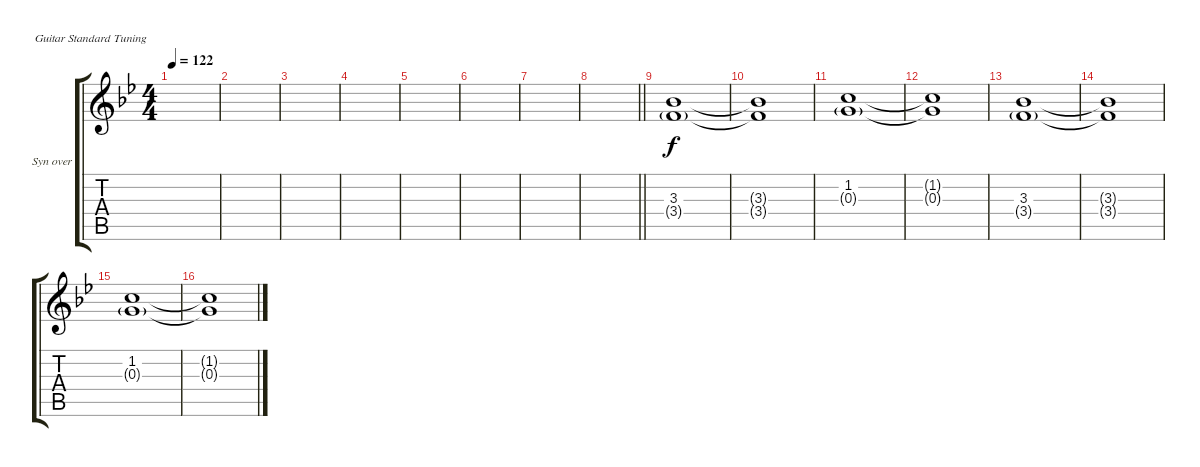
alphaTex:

\defaultSystemsLayout 4
\bracketExtendMode groupsimilarinstruments
\firstSystemTrackNameOrientation horizontal
\otherSystemsTrackNameOrientation horizontal
\track ("Synth overdub" "Syn over") {instrument electricguitarclean}
\staff {score tabs}
\tuning (E4 B3 G3 D3 A2 E2)
\ts (4 4)
\tempo 122
\clef g2
\scale
0.521236
\ks bb
|
\scale
0.239382 |
\scale
0.239382 |
\scale
0.333333 |
\scale
0.333333 |
\scale
0.333333 |
\scale
0.333333 |
\scale
0.333333
\barLineRight lightlight
|
\scale
0.333333 (3.3 3.4{g}).1 |
\scale
0.333333 (3.3{t} 3.4{t}).1 |
\scale
0.333333 (1.2 0.3{g}).1 |
\scale
0.333333 (1.2{t} 0.3{t}).1 |
\scale
0.333333 (3.3 3.4{g}).1 |
\scale
0.333333 (3.3{t} 3.4{t}).1 |
\scale
0.333333 (1.2 0.3{g}).1 |
\scale
0.333333 (1.2{t} 0.3{t}).1
